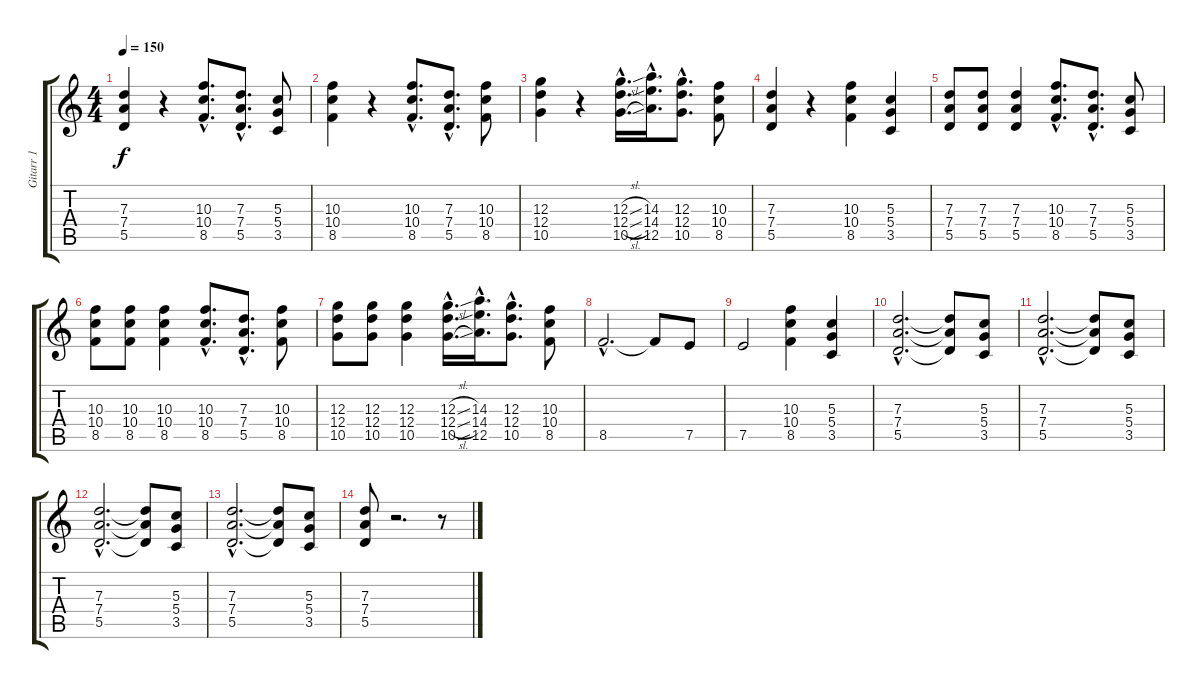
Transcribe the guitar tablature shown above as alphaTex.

\track ("Gitarr 1" "Gitarr 1") {instrument overdrivenguitar}
\staff {score tabs}
\tuning (E4 B3 G3 D3 A2 E2) {hide}
\ts (4 4)
\tempo 150
\clef g2
\ks c
(7.3 7.4 5.5).4{dy f instrument overdrivenguitar} r.4 (10.3{hac} 10.4{hac} 8.5{hac}).8{d} (7.3{hac} 7.4{hac} 5.5{hac}).8{d} (5.3 5.4 3.5).8 |
(10.3 10.4 8.5).4 r.4 (10.3{hac} 10.4{hac} 8.5{hac}).8{d} (7.3{hac} 7.4{hac} 5.5{hac}).8{d} (10.3 10.4 8.5).8 |
(12.3 12.4 10.5).4 r.4 (12.3{sl hac} 12.4{sl hac} 10.5{sl hac}).16{d} (14.3{hac} 14.4{hac} 12.5{hac}).16{d} (12.3{hac} 12.4{hac} 10.5{hac}).8{d} (10.3 10.4 8.5).8 |
(7.3 7.4 5.5).4 r.4 (10.3 10.4 8.5).4 (5.3 5.4 3.5).4 |
(7.3 7.4 5.5).8 (7.3 7.4 5.5).8 (7.3 7.4 5.5).4 (10.3{hac} 10.4{hac} 8.5{hac}).8{d} (7.3{hac} 7.4{hac} 5.5{hac}).8{d} (5.3 5.4 3.5).8 |
(10.3 10.4 8.5).8 (10.3 10.4 8.5).8 (10.3 10.4 8.5).4 (10.3{hac} 10.4{hac} 8.5{hac}).8{d} (7.3{hac} 7.4{hac} 5.5{hac}).8{d} (10.3 10.4 8.5).8 |
(12.3 12.4 10.5).8 (12.3 12.4 10.5).8 (12.3 12.4 10.5).4 (12.3{sl hac} 12.4{sl hac} 10.5{sl hac}).16{d} (14.3{hac} 14.4{hac} 12.5{hac}).16{d} (12.3{hac} 12.4{hac} 10.5{hac}).8{d} (10.3 10.4 8.5).8 |
8.5{hac}.2{d} 8.5{t}.8 7.5.8 |
7.5.2 (10.3 10.4 8.5).4 (5.3 5.4 3.5).4 |
(7.3{hac} 7.4{hac} 5.5{hac}).2{d} (7.3{t} 7.4{t} 5.5{t}).8 (5.3 5.4 3.5).8 |
(7.3{hac} 7.4{hac} 5.5{hac}).2{d} (7.3{t} 7.4{t} 5.5{t}).8 (5.3 5.4 3.5).8 |
(7.3{hac} 7.4{hac} 5.5{hac}).2{d} (7.3{t} 7.4{t} 5.5{t}).8 (5.3 5.4 3.5).8 |
(7.3{hac} 7.4{hac} 5.5{hac}).2{d} (7.3{t} 7.4{t} 5.5{t}).8 (5.3 5.4 3.5).8 |
(7.3 7.4 5.5).8 r.2{d} r.8
